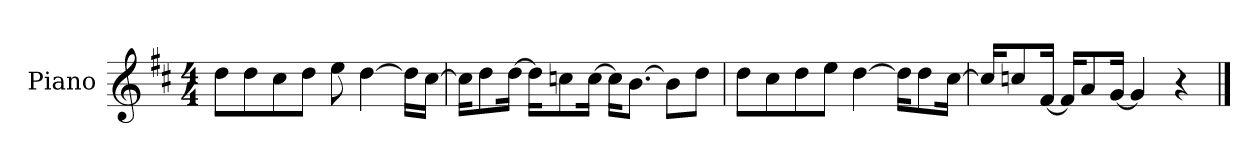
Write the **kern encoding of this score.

**kern
*part1
*staff1
*I"Piano
*I'P-no
*clefG2
*k[f#c#]
*M4/4
*MM90
=1
8dd\L
8dd\
8cc#\
8dd\J
8ee\
[4dd\
16dd\LL]
[16cc#\JJ
=2
16cc#\KL]
8dd\
[16dd\Jk
16dd\KL]
8ccn\
[16cc\Jk
16cc\KL]
[8.b\J
8b\L]
8dd\J
=3
8dd\L
8cc#\
8dd\
8ee\J
[4dd\
16dd\KL]
8dd\
[16cc#\Jk
=4
16cc#/KL]
8ccn/
[16f#/Jk
16f#/KL]
8a/
[16g/Jk
4g/]
4r
==
*-
